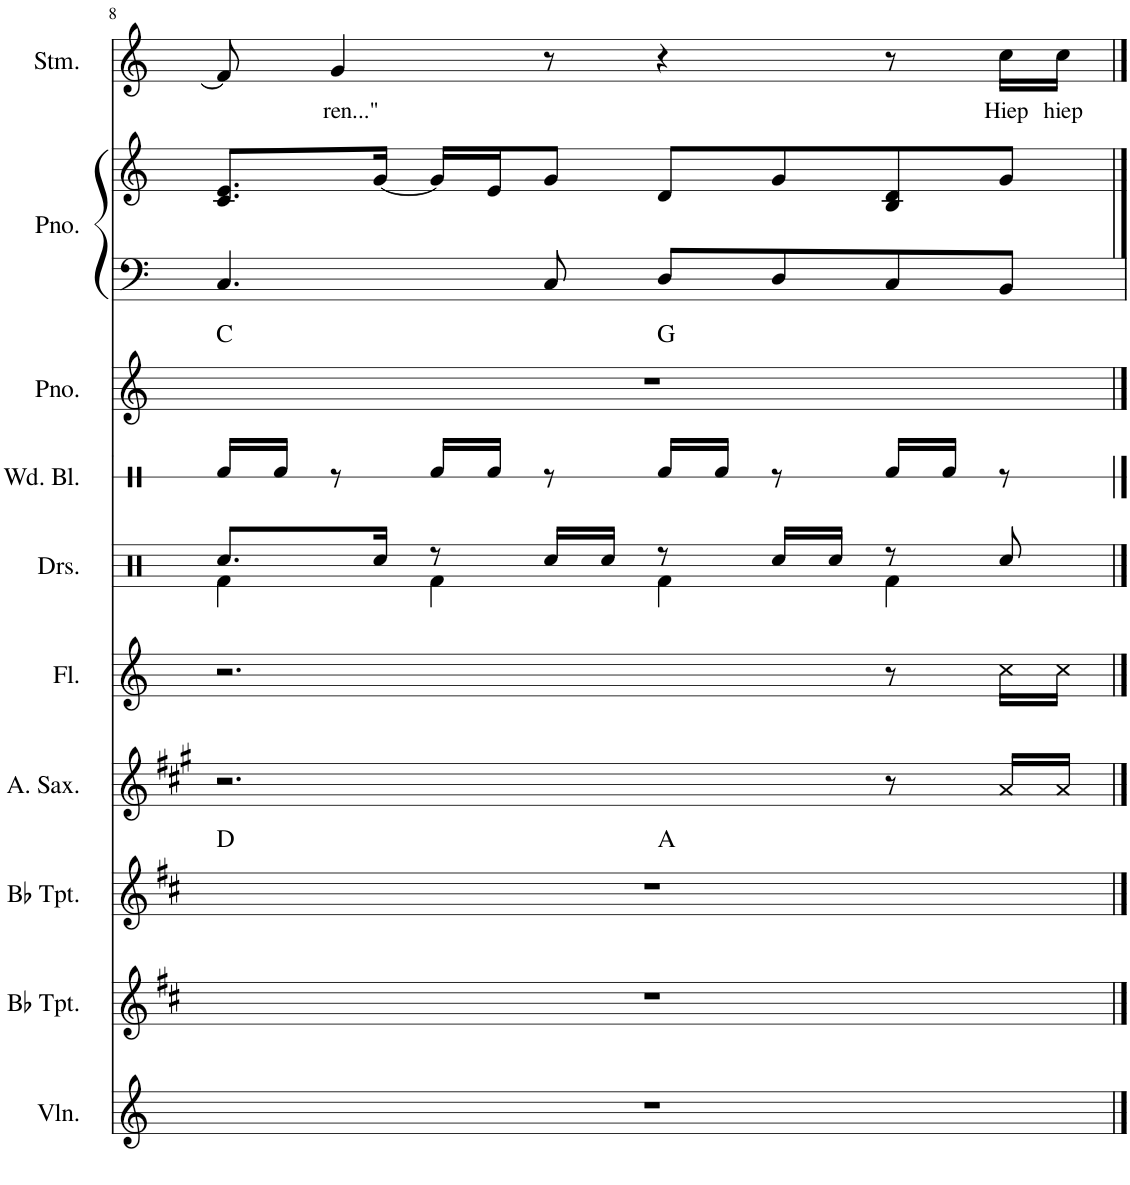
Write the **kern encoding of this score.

**kern	**kern	**kern	**harte	**kern	**kern	**kern	**kern	**kern	**harte	**kern	**kern	**kern	**text
*part10	*part9	*part8	*part8	*part7	*part6	*part5	*part4	*part3	*part3	*part2	*part2	*part1	*part1
*staff11	*staff10	*staff9	*	*staff8	*staff7	*staff6	*staff5	*staff4	*	*staff3	*staff2	*staff1	*staff1
*I"Viool	*I"Trompet in Bb	*I"Trompet in Bb	*	*I"Alt-saxofoon	*I"Dwarsfluit	*I"Drumset	*I"Woodblocks	*I"Piano	*	*I"Piano	*	*I"Stem	*
*	*	*	*	*I'A. Sax.	*	*I'Drs.	*I'Wd. Bl.	*I'Pno.	*	*I'Pno.	*	*I'Stm.	*
!!LO:PB:g=z
*clefG2	*clefG2	*clefG2	*	*clefG2	*clefG2	*clefX	*clefX	*clefG2	*	*clefF4	*clefG2	*clefG2	*
*	*Trd1c2	*Trd1c2	*	*Trd5c9	*	*	*	*	*	*	*	*	*
*k[]	*k[f#c#]	*k[f#c#]	*	*k[f#c#g#]	*k[]	*k[]	*k[]	*k[]	*	*k[]	*k[]	*k[]	*
*M4/4	*M4/4	*M4/4	*	*M4/4	*M4/4	*M4/4	*M4/4	*M4/4	*	*M4/4	*M4/4	*M4/4	*
=8	=8	=8	=8	=8	=8	=8	=8	=8	=8	=8	=8	=8	=8
*	*	*^	*	*	*	*^	*	*^	*	*	*	*	*
1r	1r	1r	2ryy	D:maj	2.r	2.r	8.Rcc/L	4Rf\	16Rf/LL	1r	2ryy	C:maj	4.C/	8.c/ 8.e/L	8f/]	.
.	.	.	.	.	.	.	.	.	16Rf/JJ	.	.	.	.	.	.	.
!	!	!	!	!	!	!	!	!	!	!	!	!	!	!	!	!LO:LY:b
.	.	.	.	.	.	.	.	.	8r	.	.	.	.	.	4g/	ren..."
.	.	.	.	.	.	.	16Rcc/Jk	.	.	.	.	.	.	[16g/Jk	.	.
.	.	.	.	.	.	.	8r	4Rf\	16Rf/LL	.	.	.	.	16g/LL]	.	.
.	.	.	.	.	.	.	.	.	16Rf/JJ	.	.	.	.	16e/J	.	.
.	.	.	.	.	.	.	16Rcc/LL	.	8r	.	.	.	8C/	8g/J	8r	.
.	.	.	.	.	.	.	16Rcc/JJ	.	.	.	.	.	.	.	.	.
.	.	.	2ryy	A:maj	.	.	8r	4Rf\	16Rf/LL	.	2ryy	G:maj	8D/L	8d/L	4r	.
.	.	.	.	.	.	.	.	.	16Rf/JJ	.	.	.	.	.	.	.
.	.	.	.	.	.	.	16Rcc/LL	.	8r	.	.	.	8D/	8g/	.	.
.	.	.	.	.	.	.	16Rcc/JJ	.	.	.	.	.	.	.	.	.
.	.	.	.	.	8r	8r	8r	4Rf\	16Rf/LL	.	.	.	8C/	8B/ 8d/	8r	.
.	.	.	.	.	.	.	.	.	16Rf/JJ	.	.	.	.	.	.	.
!	!	!	!	!	!	!	!	!	!	!	!	!	!	!	!	!LO:LY:b
.	.	.	.	.	16a/LL	16cc\LL	8Rcc/	.	8r	.	.	.	8BB/J	8g/J	16cc\LL	Hiep
!	!	!	!	!	!	!	!	!	!	!	!	!	!	!	!	!LO:LY:b
.	.	.	.	.	16a/JJ	16cc\JJ	.	.	.	.	.	.	.	.	16cc\JJ	hiep
*	*	*v	*v	*	*	*	*v	*v	*	*v	*v	*	*	*	*	*
==	==	==	==	==	==	==	==	==	==	==	==	==	==
*-	*-	*-	*-	*-	*-	*-	*-	*-	*-	*-	*-	*-	*-
